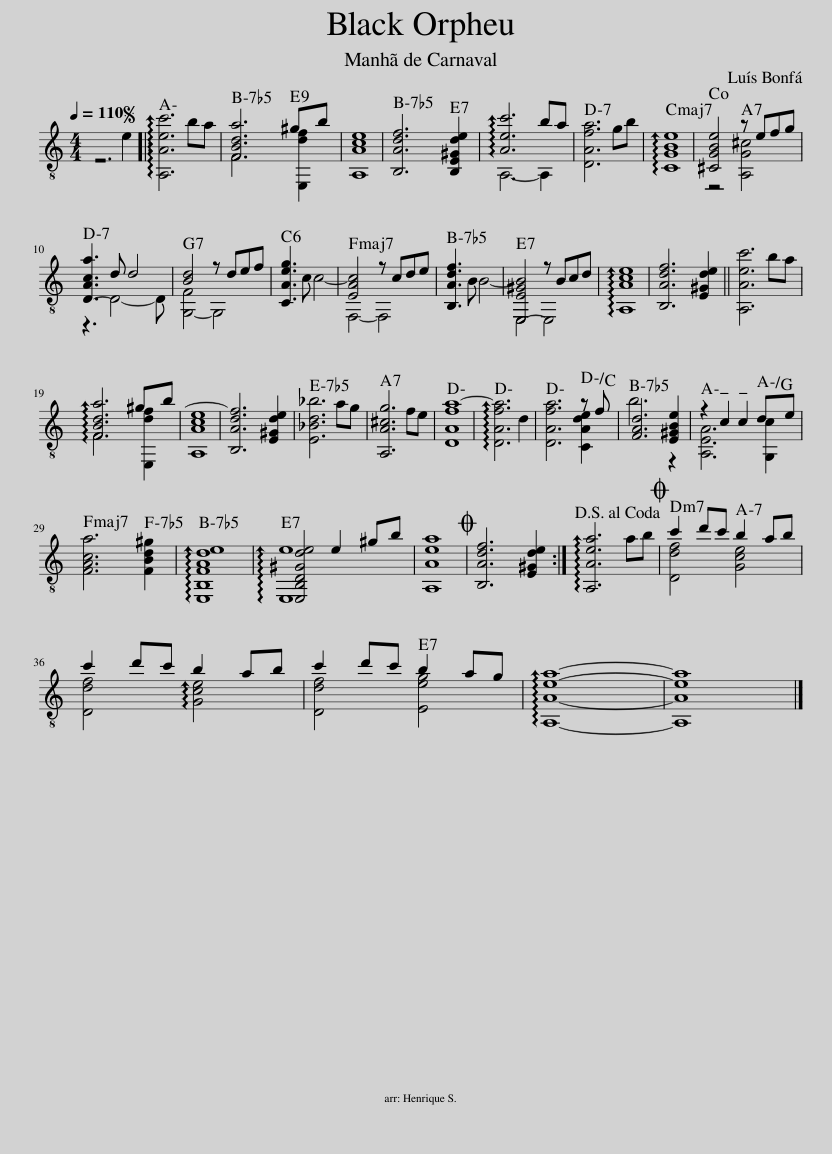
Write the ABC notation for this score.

X:1
%%score ( 1 2 )
L:1/8
Q:1/4=110
M:4/4
I:linebreak $
K:C
V:1 treble-8
V:2 treble-8
V:1
 z6 e2 |:S !arpeggio![A,Aec']6 ba | [FBda]6 ^gb | [A,Ace]8 | [B,Adf]6 [B,E^Gde]2 | %5
 !arpeggio![Aec']6 ba | [DAfa]6 gb | !arpeggio![CGBe]8 | [^CGBe]4 z efg |$ [D-Aca]3 d d4- | %10
 [Bd]4 z def | [CAeg]3 c c4- | [EAc]4 z cde | [B,Adf]3 B B4- | [E,-E^GB]4 z Bcd | %15
 !arpeggio![A,Ace]8 | [B,Adf]6 [E^Gde]2 || [A,Aec']6 ba |$ !arpeggio![FBda]6 ^gb | [A,Ace]8 | %20
 [B,Adf]6 [E^Gde]2 | [E_Bd_b]6 ag | [A,A^cg]6 fe | [DAfa-]8 | !arpeggio![DAfa]6 d2 | %25
 [DAfa]6 z f | [FAd]6 [E^GBe]2 | z2 !tenuto!c2 !tenuto!c2 de |$ [FAca]6 [FBd^g]2 | !arpeggio![E,B,FAde]8 | %30
 !arpeggio![E,B,D^Gde]4 e2 ^gb | [A,Aea]8 |O [B,Adf]6 [E^Gde]2 :| !arpeggio![A,Aea]6 ab!D.S.! |O c'2 d'c' b2 ab |$ %35
 c'2 d'c' b2 ab | c'2 d'c' b2 ag | !arpeggio![A,Aea]8- | [A,Aea]8 |] %39
V:2
 x8 |: x8 | F6 [E,df]2 | x8 | x8 | %5
 A,6- A,2 | x8 | x8 | z4 [A,G^c]4 |$ z3 D4- D | %10
 [G,-F]4 G,4 | x8 | F,4- F,4 | x8 | E,4 E,4 | %15
 x8 | x8 || x8 |$ F6 [E,df]2 | x8 | %20
 x8 | x8 | x8 | x8 | x8 | %25
 x6 [CAde]2 | b6 z2 | [A,EA]6 [G,c]2 |$ x8 | x8 | %30
 [E,e]8 | x8 | x8 :| x8 | [Ddf]4 [Gce]4 |$ %35
 [Ddf]4 !arpeggio![Gce]4 | [Ddf]4 [Eeg]4 | x8 | x8 |] %39
